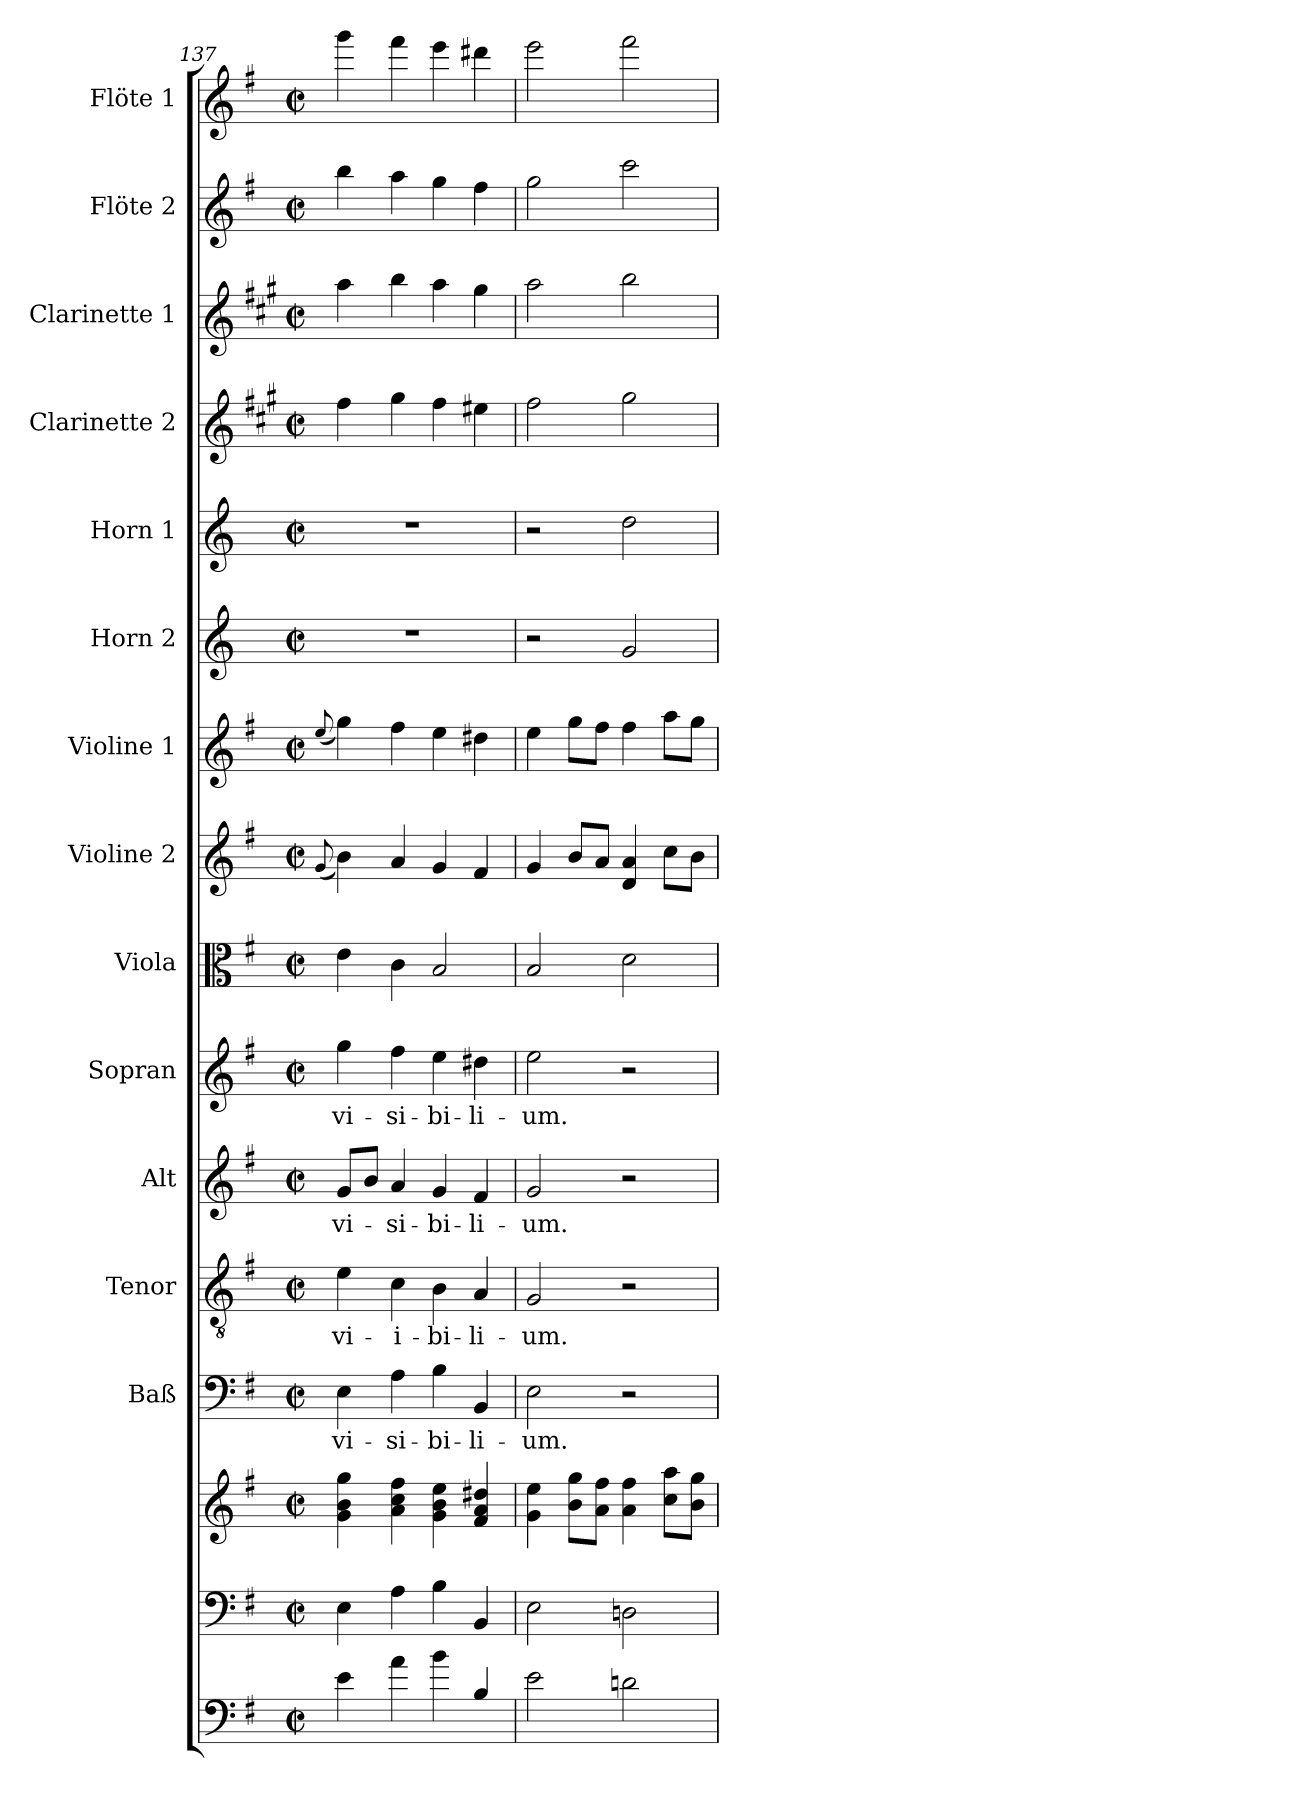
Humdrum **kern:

**kern	**kern	**kern	**kern	**text	**kern	**text	**kern	**text	**kern	**text	**kern	**kern	**kern	**kern	**kern	**kern	**kern	**kern	**kern
*part15	*part14	*part14	*part13	*part13	*part12	*part12	*part11	*part11	*part10	*part10	*part9	*part8	*part7	*part6	*part5	*part4	*part3	*part2	*part1
*staff16	*staff15	*staff14	*staff13	*staff13	*staff12	*staff12	*staff11	*staff11	*staff10	*staff10	*staff9	*staff8	*staff7	*staff6	*staff5	*staff4	*staff3	*staff2	*staff1
*	*	*	*I"Baß	*	*I"Tenor	*	*I"Alt	*	*I"Sopran	*	*I"Viola	*I"Violine 2	*I"Violine 1	*I"Horn 2	*I"Horn 1	*I"Clarinette 2	*I"Clarinette 1	*I"Flöte 2	*I"Flöte 1
*	*	*	*I'Baß	*	*I'Ten	*	*I'Alt	*	*I'Sop	*	*I'Vla.	*I'Vln. 2	*I'Vln. 1	*I'Hrn. 2	*I'Hrn. 1	*I'Cl. 2	*I'Cl. 1	*I'Fl. 2	*I'Fl. 1
!!LO:PB:g=z
*clefF4	*clefF4	*clefG2	*clefF4	*	*clefGv2	*	*clefG2	*	*clefG2	*	*clefC3	*clefG2	*clefG2	*clefG2	*clefG2	*clefG2	*clefG2	*clefG2	*clefG2
*ITrd7c12	*	*	*	*	*	*	*	*	*	*	*	*	*	*ITrd3c5	*ITrd3c5	*ITrd1c2	*ITrd1c2	*	*
*k[f#]	*k[f#]	*k[f#]	*k[f#]	*	*k[f#]	*	*k[f#]	*	*k[f#]	*	*k[f#]	*k[f#]	*k[f#]	*k[f#]	*k[f#]	*k[f#]	*k[f#]	*k[f#]	*k[f#]
*G:	*G:	*G:	*G:	*	*G:	*	*G:	*	*G:	*	*G:	*G:	*G:	*G:	*G:	*G:	*G:	*G:	*G:
*M2/2	*M2/2	*M2/2	*M2/2	*	*M2/2	*	*M2/2	*	*M2/2	*	*M2/2	*M2/2	*M2/2	*M2/2	*M2/2	*M2/2	*M2/2	*M2/2	*M2/2
*met(c|)	*met(c|)	*met(c|)	*met(c|)	*	*met(c|)	*	*met(c|)	*	*met(c|)	*	*met(c|)	*met(c|)	*met(c|)	*met(c|)	*met(c|)	*met(c|)	*met(c|)	*met(c|)	*met(c|)
=137	=137	=137	=137	=137	=137	=137	=137	=137	=137	=137	=137	=137	=137	=137	=137	=137	=137	=137	=137
.	.	.	.	.	.	.	.	.	.	.	.	(<8qqg/	(<8qqee/	.	.	.	.	.	.
!	!	!	!	!LO:LY:b	!	!LO:LY:b	!	!LO:LY:b	!	!LO:LY:b	!	!	!	!	!	!	!	!	!
4E\	4E\	4g\ 4b\ 4gg\	4E\	-vi-	4e\	-vi-	8g/L	-vi-	4gg\	-vi-	4e\	4b\)	4gg\)	1r	1r	4ee\	4gg\	4bb\	4ggg\
.	.	.	.	.	.	.	8b/J	.	.	.	.	.	.	.	.	.	.	.	.
!	!	!	!	!LO:LY:b	!	!LO:LY:b	!	!LO:LY:b	!	!LO:LY:b	!	!	!	!	!	!	!	!	!
4A\	4A\	4a\ 4cc\ 4ff#\	4A\	-si-	4c\	-i-	4a/	-si-	4ff#\	-si-	4c\	4a/	4ff#\	.	.	4ff#\	4aa\	4aa\	4fff#\
!	!	!	!	!LO:LY:b	!	!LO:LY:b	!	!LO:LY:b	!	!LO:LY:b	!	!	!	!	!	!	!	!	!
4B\	4B\	4g\ 4b\ 4ee\	4B\	-bi-	4B\	-bi-	4g/	-bi-	4ee\	-bi-	2B/	4g/	4ee\	.	.	4ee\	4gg\	4gg\	4eee\
!	!	!	!	!LO:LY:b	!	!LO:LY:b	!	!LO:LY:b	!	!LO:LY:b	!	!	!	!	!	!	!	!	!
4BB/	4BB/	4f#/ 4a/ 4dd#X/	4BB/	-li-	4A/	-li-	4f#/	-li-	4dd#X\	-li-	.	4f#/	4dd#X\	.	.	4dd#X\	4ff#\	4ff#\	4ddd#X\
=138	=138	=138	=138	=138	=138	=138	=138	=138	=138	=138	=138	=138	=138	=138	=138	=138	=138	=138	=138
!	!	!	!	!LO:LY:b	!	!LO:LY:b	!	!LO:LY:b	!	!LO:LY:b	!	!	!	!	!	!	!	!	!
2E\	2E\	4g\ 4ee\	2E\	-um.	2G/	-um.	2g/	-um.	2ee\	-um.	2B/	4g/	4ee\	2r	2r	2ee\	2gg\	2gg\	2eee\
.	.	8b\ 8gg\L	.	.	.	.	.	.	.	.	.	8b/L	8gg\L	.	.	.	.	.	.
.	.	8a\ 8ff#\J	.	.	.	.	.	.	.	.	.	8a/J	8ff#\J	.	.	.	.	.	.
2Dn\	2Dn\	4a\ 4ff#\	2r	.	2r	.	2r	.	2r	.	2d\	4d/ 4a/	4ff#\	2d/	2a\	2ff#\	2aa\	2ccc\	2fff#\
.	.	8cc\ 8aa\L	.	.	.	.	.	.	.	.	.	8cc\L	8aa\L	.	.	.	.	.	.
.	.	8b\ 8gg\J	.	.	.	.	.	.	.	.	.	8b\J	8gg\J	.	.	.	.	.	.
=	=	=	=	=	=	=	=	=	=	=	=	=	=	=	=	=	=	=	=
*-	*-	*-	*-	*-	*-	*-	*-	*-	*-	*-	*-	*-	*-	*-	*-	*-	*-	*-	*-
